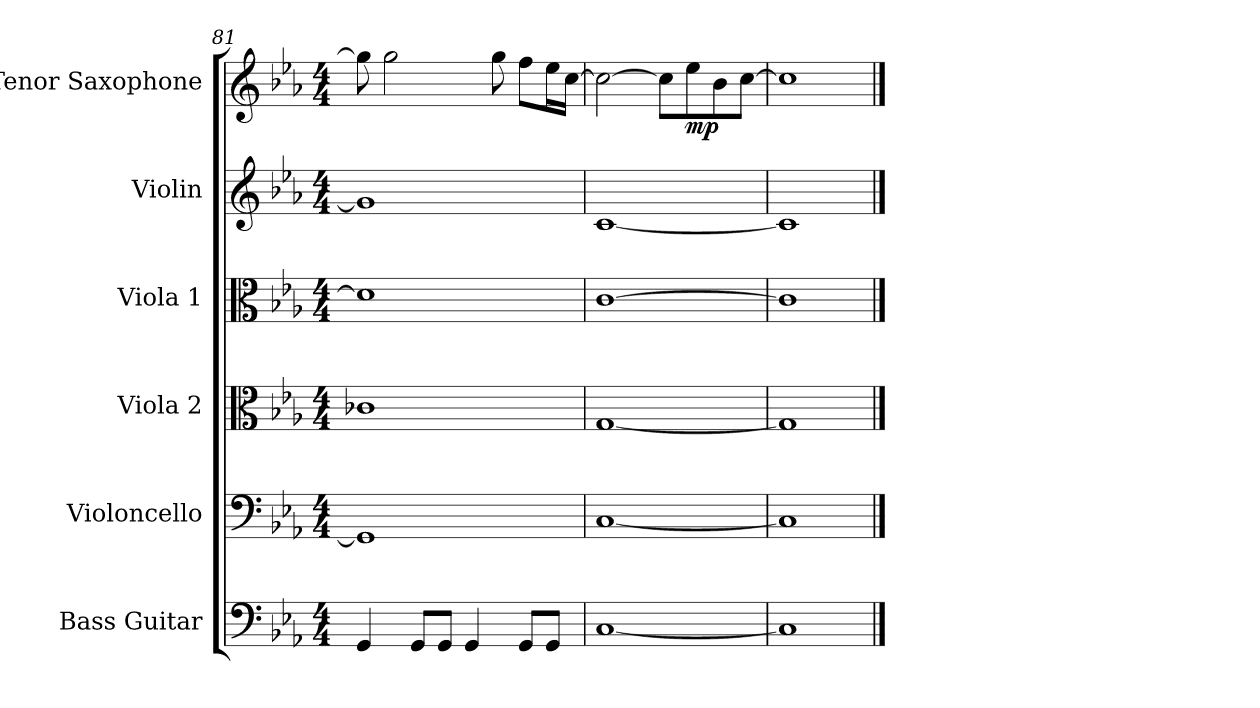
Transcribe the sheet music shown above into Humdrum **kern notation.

**kern	**kern	**kern	**kern	**kern	**kern	**dynam
*part6	*part5	*part4	*part3	*part2	*part1	*part1
*staff6	*staff5	*staff4	*staff3	*staff2	*staff1	*staff1
*I"Bass Guitar	*I"Violoncello	*I"Viola 2	*I"Viola 1	*I"Violin	*I"Tenor Saxophone	*
*I'B. Guit.	*I'Vc.	*I'Vla. 2	*I'Vla. 1	*I'Vln.	*I'T. Sax.	*
*clefF4	*clefF4	*clefC3	*clefC3	*clefG2	*clefG2	*
*ITrd7c12	*	*	*	*	*ITrd8c14	*
*k[b-e-a-]	*k[b-e-a-]	*k[b-e-a-]	*k[b-e-a-]	*k[b-e-a-]	*k[b-e-a-]	*
*M4/4	*M4/4	*M4/4	*M4/4	*M4/4	*M4/4	*
=81	=81	=81	=81	=81	=81	=81
4GGG/	1GG]	1c-X	1d]	1g]	8g\]	.
.	.	.	.	.	2g\	.
8GGG/L	.	.	.	.	.	.
8GGG/J	.	.	.	.	.	.
4GGG/	.	.	.	.	.	.
.	.	.	.	.	8g\	.
8GGG/L	.	.	.	.	8f\L	.
8GGG/J	.	.	.	.	16e-\L	.
.	.	.	.	.	[16c\JJ	.
=82	=82	=82	=82	=82	=82	=82
[1CC	[1C	[1G	[1c	[1c	2c\_	.
.	.	.	.	.	8c\L]	.
!	!	!	!	!	!	!LO:DY:b
.	.	.	.	.	8e-\	mp
.	.	.	.	.	8B-\	.
.	.	.	.	.	[8c\J	.
=83	=83	=83	=83	=83	=83	=83
1CC]	1C]	1G]	1c]	1c]	1c]	.
==	==	==	==	==	==	==
*-	*-	*-	*-	*-	*-	*-
